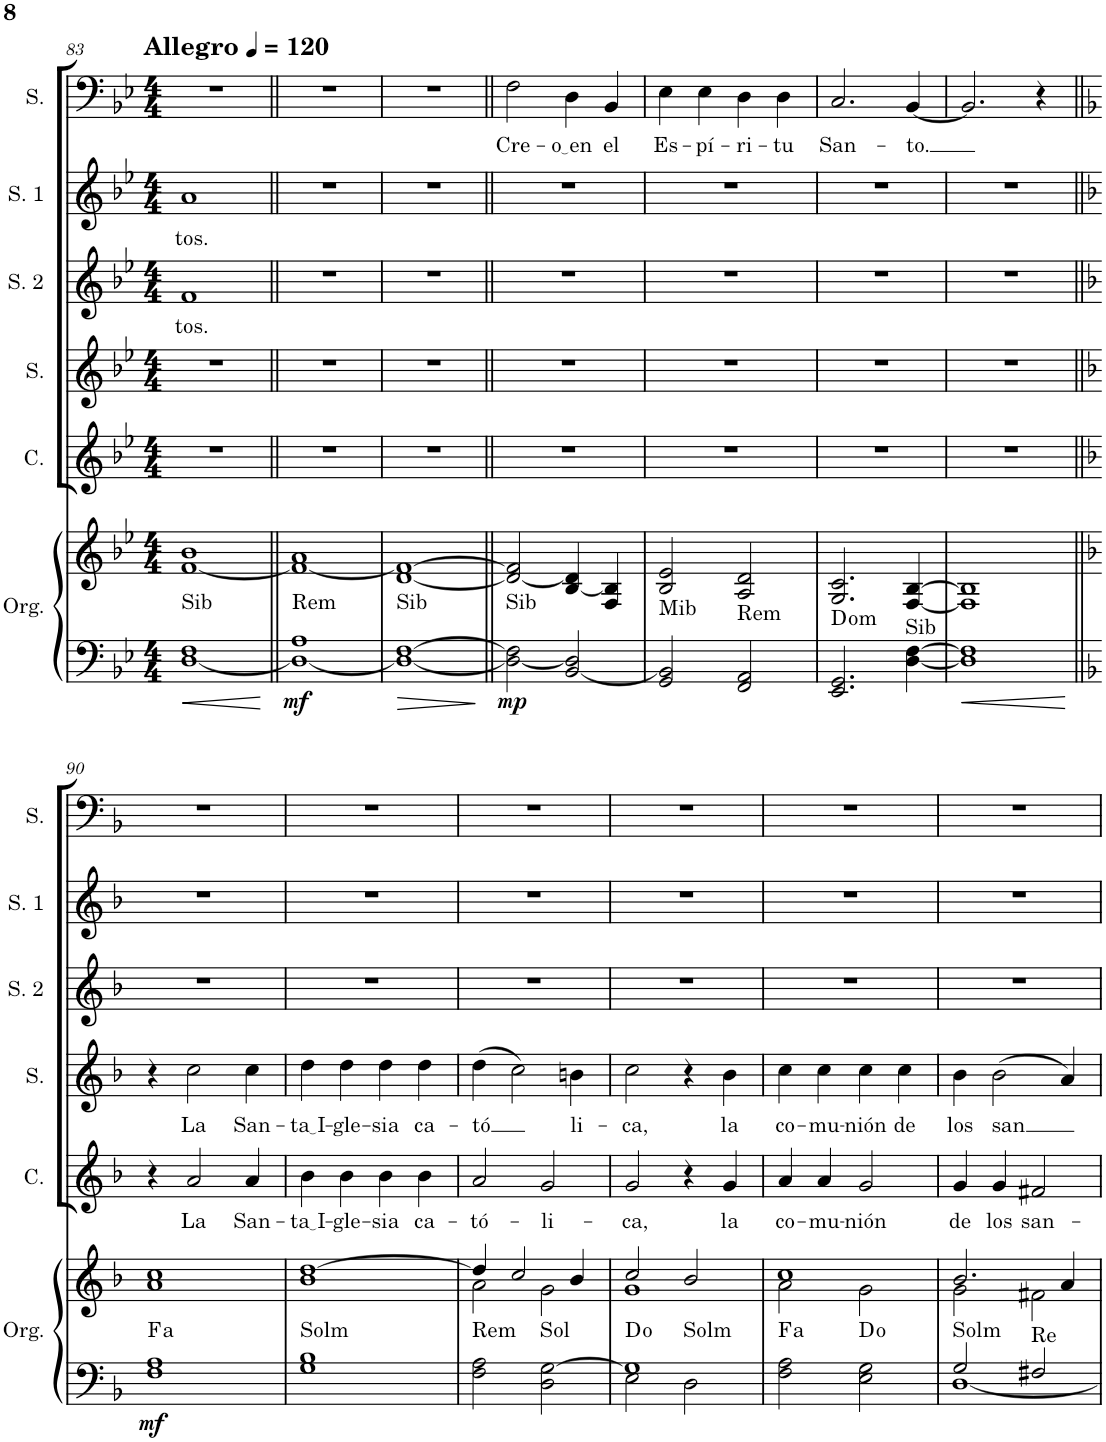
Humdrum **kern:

**kern	**kern	**dynam	**harte	**kern	**text	**kern	**text	**kern	**text	**kern	**text	**kern	**text
*part6	*part6	*part6	*part6	*part5	*part5	*part4	*part4	*part3	*part3	*part2	*part2	*part1	*part1
*staff7	*staff6	*staff6/7	*	*staff5	*staff5	*staff4	*staff4	*staff3	*staff3	*staff2	*staff2	*staff1	*staff1
*I"Órgano	*	*	*	*I"Contralto	*	*I"Soprano	*	*I"Solista 2	*	*I"Solista 1	*	*I"Sacerdote	*
*	*	*	*	*I'C.	*	*I'S.	*	*I'S. 2	*	*I'S. 1	*	*I'S.	*
!!LO:PB:g=z
*clefF4	*clefG2	*	*	*clefG2	*	*clefG2	*	*clefG2	*	*clefG2	*	*clefF4	*
*k[b-e-]	*k[b-e-]	*	*	*k[b-e-]	*	*k[b-e-]	*	*k[b-e-]	*	*k[b-e-]	*	*k[b-e-]	*
*M4/4	*M4/4	*	*	*M4/4	*	*M4/4	*	*M4/4	*	*M4/4	*	*M4/4	*
*MM120	*MM120	*	*	*MM120	*	*MM120	*	*MM120	*	*MM120	*	*MM120	*
=83	=83	=83	=83	=83	=83	=83	=83	=83	=83	=83	=83	=83	=83
!	!	!	!	!	!	!	!	!	!	!	!	!LO:TX:a:B:t=Allegro	!
!	!	!	!LO:H:kt=Sib	!	!	!	!	!	!LO:LY:b	!	!LO:LY:b	!	!
[1D 1F	[1f 1b-	.	N	1r	.	1r	.	1f	tos.	1a	tos.	1r	.
=84||	=84||	=84||	=84||	=84||	=84||	=84||	=84||	=84||	=84||	=84||	=84||	=84||	=84||
!	!	!LO:DY:b=2	!LO:H:kt=Rem	!	!	!	!	!	!	!	!	!	!
1D_ 1A	1f_ 1a	mf	N	1r	.	1r	.	1r	.	1r	.	1r	.
=85	=85	=85	=85	=85	=85	=85	=85	=85	=85	=85	=85	=85	=85
!	!	!	!LO:H:kt=Sib	!	!	!	!	!	!	!	!	!	!
1D_ [1F	[1d 1f_	.	N	1r	.	1r	.	1r	.	1r	.	1r	.
=86||	=86||	=86||	=86||	=86||	=86||	=86||	=86||	=86||	=86||	=86||	=86||	=86||	=86||
!	!	!LO:DY:b=2	!LO:H:kt=Sib	!	!	!	!	!	!	!	!	!	!LO:LY:b
2D\_ 2F\]	2d/_ 2f/]	mp	N	1r	.	1r	.	1r	.	1r	.	2F\	Cre-
!	!	!	!	!	!	!	!	!	!	!	!	!	!LO:LY:b
[2BB-/ 2D/]	[4B-/ 4d/]	.	.	.	.	.	.	.	.	.	.	4D\	o en
!	!	!	!	!	!	!	!	!	!	!	!	!	!LO:LY:b
.	4F/ 4B-/]	.	.	.	.	.	.	.	.	.	.	4BB-/	el
=87	=87	=87	=87	=87	=87	=87	=87	=87	=87	=87	=87	=87	=87
!	!	!	!LO:H:kt=Mib	!	!	!	!	!	!	!	!	!	!LO:LY:b
2GG/ 2BB-/]	2B-/ 2e-/	.	N	1r	.	1r	.	1r	.	1r	.	4E-\	Es-
!	!	!	!	!	!	!	!	!	!	!	!	!	!LO:LY:b
.	.	.	.	.	.	.	.	.	.	.	.	4E-\	-pí-
!	!	!	!LO:H:kt=Rem	!	!	!	!	!	!	!	!	!	!LO:LY:b
2FF/ 2AA/	2A/ 2d/	.	N	.	.	.	.	.	.	.	.	4D\	-ri-
!	!	!	!	!	!	!	!	!	!	!	!	!	!LO:LY:b
.	.	.	.	.	.	.	.	.	.	.	.	4D\	-tu
=88	=88	=88	=88	=88	=88	=88	=88	=88	=88	=88	=88	=88	=88
!	!	!	!	!	!	!	!	!	!	!	!	!	!LO:LY:b
2.EE-/ 2.GG/	2.G/ 2.c/	.	D:dim	1r	.	1r	.	1r	.	1r	.	2.C/	San-
!	!	!	!LO:H:kt=Sib	!	!	!	!	!	!	!	!	!	!LO:LY:b
[4D\ [4F\	[4F/ [4B-/	.	N	.	.	.	.	.	.	.	.	[4BB-/	-to.
=89	=89	=89	=89	=89	=89	=89	=89	=89	=89	=89	=89	=89	=89
1D] 1F]	1F] 1B-]	.	.	1r	.	1r	.	1r	.	1r	.	2.BB-/]	.
.	.	.	.	.	.	.	.	.	.	.	.	4r	.
!!LO:LB:g=z
=90||	=90||	=90||	=90||	=90||	=90||	=90||	=90||	=90||	=90||	=90||	=90||	=90||	=90||
*k[b-]	*k[b-]	*	*	*k[b-]	*	*k[b-]	*	*k[b-]	*	*k[b-]	*	*k[b-]	*
!	!	!LO:DY:b=2	!LO:H:kt=a	!	!	!	!	!	!	!	!	!	!
1F 1A	1a 1cc	mf	.	4r	.	4r	.	1r	.	1r	.	1r	.
!	!	!	!	!	!LO:LY:b	!	!LO:LY:b	!	!	!	!	!	!
.	.	.	.	2a/	La	2cc\	La	.	.	.	.	.	.
!	!	!	!	!	!LO:LY:b	!	!LO:LY:b	!	!	!	!	!	!
.	.	.	.	4a/	San-	4cc\	San-	.	.	.	.	.	.
=91	=91	=91	=91	=91	=91	=91	=91	=91	=91	=91	=91	=91	=91
!	!	!	!LO:H:kt=Solm	!	!LO:LY:b	!	!LO:LY:b	!	!	!	!	!	!
1G 1B-	1b- [1dd	.	N	4b-\	ta I	4dd\	ta I	1r	.	1r	.	1r	.
!	!	!	!	!	!LO:LY:b	!	!LO:LY:b	!	!	!	!	!	!
.	.	.	.	4b-\	-gle-	4dd\	-gle-	.	.	.	.	.	.
!	!	!	!	!	!LO:LY:b	!	!LO:LY:b	!	!	!	!	!	!
.	.	.	.	4b-\	-sia	4dd\	-sia	.	.	.	.	.	.
!	!	!	!	!	!LO:LY:b	!	!LO:LY:b	!	!	!	!	!	!
.	.	.	.	4b-\	ca-	4dd\	ca-	.	.	.	.	.	.
=92	=92	=92	=92	=92	=92	=92	=92	=92	=92	=92	=92	=92	=92
*	*^	*	*	*	*	*	*	*	*	*	*	*	*
!	!	!	!	!LO:H:kt=Rem	!	!LO:LY:b	!	!LO:LY:b	!	!	!	!	!	!
2F\ 2A\	4dd/]	2a\	.	N	2a/	-tó-	(4dd\	-tó	1r	.	1r	.	1r	.
!	!	!	!	!LO:H:kt=Sol	!	!	!	!	!	!	!	!	!	!
.	2cc/	.	.	N	.	.	2cc\)	.	.	.	.	.	.	.
!	!	!	!	!	!	!LO:LY:b	!	!	!	!	!	!	!	!
2D\ [2G\	.	2g\	.	.	2g/	-li-	.	.	.	.	.	.	.	.
!	!	!	!	!	!	!	!	!LO:LY:b	!	!	!	!	!	!
.	4b-/	.	.	.	.	.	4bn\	li-	.	.	.	.	.	.
=93	=93	=93	=93	=93	=93	=93	=93	=93	=93	=93	=93	=93	=93	=93
*^	*	*	*	*	*	*	*	*	*	*	*	*	*	*
!	!	!	!	!	!LO:H:n=2:kt=Solm	!	!LO:LY:b	!	!LO:LY:b	!	!	!	!	!	!
1G]	2E\	2cc/	1g	.	D:dim N	2g/	-ca,	2cc\	-ca,	1r	.	1r	.	1r	.
.	2D\	2b-/	.	.	.	4r	.	4r	.	.	.	.	.	.	.
!	!	!	!	!	!	!	!LO:LY:b	!	!LO:LY:b	!	!	!	!	!	!
.	.	.	.	.	.	4g/	la	4b-\	la	.	.	.	.	.	.
*v	*v	*	*	*	*	*	*	*	*	*	*	*	*	*	*
=94	=94	=94	=94	=94	=94	=94	=94	=94	=94	=94	=94	=94	=94	=94
!	!	!	!	!LO:H:kt=a	!	!LO:LY:b	!	!LO:LY:b	!	!	!	!	!	!
2F\ 2A\	1cc	2a\	.	.	4a/	co-	4cc\	co-	1r	.	1r	.	1r	.
!	!	!	!	!	!	!LO:LY:b	!	!LO:LY:b	!	!	!	!	!	!
.	.	.	.	.	4a/	-mu-	4cc\	-mu-	.	.	.	.	.	.
!	!	!	!	!	!	!LO:LY:b	!	!LO:LY:b	!	!	!	!	!	!
2E\ 2G\	.	2g\	.	D:dim	2g/	-nión	4cc\	-nión	.	.	.	.	.	.
!	!	!	!	!	!	!	!	!LO:LY:b	!	!	!	!	!	!
.	.	.	.	.	.	.	4cc\	de	.	.	.	.	.	.
=95	=95	=95	=95	=95	=95	=95	=95	=95	=95	=95	=95	=95	=95	=95
*^	*	*	*	*	*	*	*	*	*	*	*	*	*	*
!	!	!	!	!	!LO:H:n=1:kt=Solm	!	!LO:LY:b	!	!LO:LY:b	!	!	!	!	!	!
!	!	!	!	!	!LO:H:n=2:kt=Re	!	!	!	!	!	!	!	!	!	!
2G/	[1D	2.b-/	2g\	.	N N	4g/	de	4b-\	los	1r	.	1r	.	1r	.
!	!	!	!	!	!	!	!LO:LY:b	!	!LO:LY:b	!	!	!	!	!	!
.	.	.	.	.	.	4g/	los	(2b-\	san	.	.	.	.	.	.
!	!	!	!	!	!	!	!LO:LY:b	!	!	!	!	!	!	!	!
2F#X/	.	.	2f#X\	.	.	2f#X/	san-	.	.	.	.	.	.	.	.
.	.	4a/	.	.	.	.	.	4a/)	.	.	.	.	.	.	.
*v	*v	*	*	*	*	*	*	*	*	*	*	*	*	*	*
*	*v	*v	*	*	*	*	*	*	*	*	*	*	*	*
=	=	=	=	=	=	=	=	=	=	=	=	=	=
*-	*-	*-	*-	*-	*-	*-	*-	*-	*-	*-	*-	*-	*-
